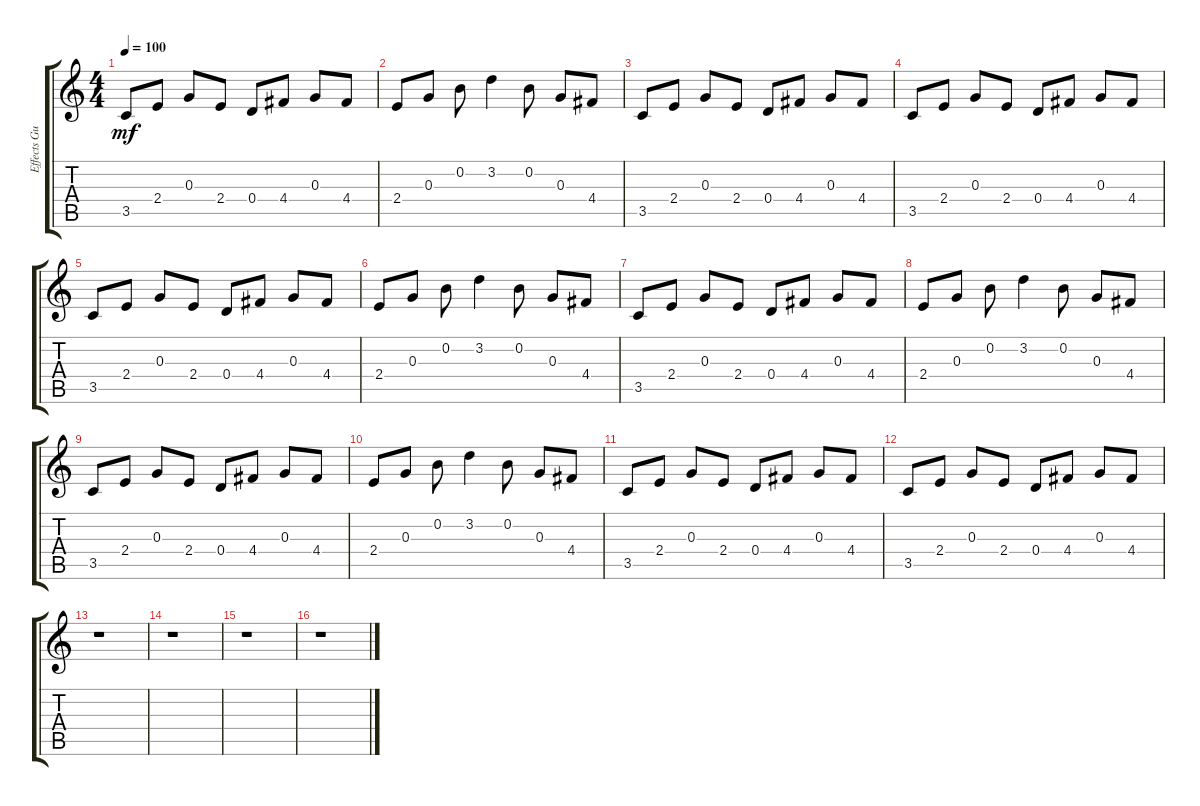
\track ("Effects Guitar" "Effects Gu") {instrument electricguitarjazz}
\staff {score tabs}
\tuning (E4 B3 G3 D3 A2 E2) {hide}
\ts (4 4)
\tempo 100
\clef g2
\ks c
3.5.8{dy mf} 2.4.8 0.3.8 2.4.8 0.4.8 4.4.8 0.3.8 4.4.8 |
2.4.8 0.3.8 0.2.8 3.2.4 0.2.8 0.3.8 4.4.8 |
3.5.8 2.4.8 0.3.8 2.4.8 0.4.8 4.4.8 0.3.8 4.4.8 |
3.5.8 2.4.8 0.3.8 2.4.8 0.4.8 4.4.8 0.3.8 4.4.8 |
3.5.8 2.4.8 0.3.8 2.4.8 0.4.8 4.4.8 0.3.8 4.4.8 |
2.4.8 0.3.8 0.2.8 3.2.4 0.2.8 0.3.8 4.4.8 |
3.5.8 2.4.8 0.3.8 2.4.8 0.4.8 4.4.8 0.3.8 4.4.8 |
2.4.8 0.3.8 0.2.8 3.2.4 0.2.8 0.3.8 4.4.8 |
3.5.8 2.4.8 0.3.8 2.4.8 0.4.8 4.4.8 0.3.8 4.4.8 |
2.4.8 0.3.8 0.2.8 3.2.4 0.2.8 0.3.8 4.4.8 |
3.5.8 2.4.8 0.3.8 2.4.8 0.4.8 4.4.8 0.3.8 4.4.8 |
3.5.8 2.4.8 0.3.8 2.4.8 0.4.8 4.4.8 0.3.8 4.4.8 |
r.1 |
r.1 |
r.1 |
r.1
